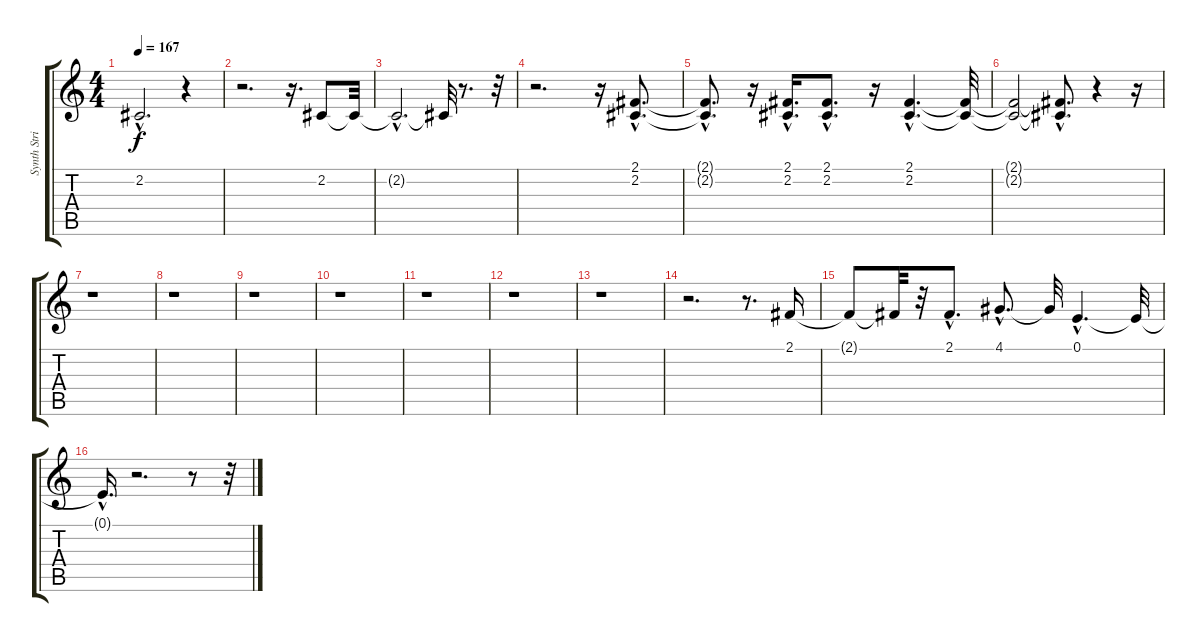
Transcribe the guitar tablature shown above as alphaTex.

\track ("Synth Strings" "Synth Stri") {instrument synthstrings2}
\staff {score tabs}
\tuning (E4 B3 G3 D3 A2 E2) {hide}
\ts (4 4)
\tempo 167
\clef g2
\ks c
2.2{hac t}.2{d dy f} r.4 |
r.2{d} r.16{d} 2.2.8 2.2{t}.32 |
2.2{hac t}.2{d} 2.2{t}.32 r.8{d} r.32 |
r.2{d} r.16 (2.1{hac} 2.2{hac}).8{d} |
(2.1{hac t} 2.2{hac t}).8{d} r.16 (2.1{hac} 2.2{hac}).16{d} (2.1{hac} 2.2{hac}).8{d} r.16 (2.1{hac} 2.2{hac}).4{d} (2.1{t} 2.2{t}).32 |
(2.1{t} 2.2{t}).2 (2.1{hac t} 2.2{hac t}).8{d} r.4 r.16 |
r.1 |
r.1 |
r.1 |
r.1 |
r.1 |
r.1 |
r.1 |
r.2{d} r.8{d} 2.1.16 |
2.1{t}.8 2.1{t}.32 r.32 2.1{hac}.8{d} 4.1{hac}.8{d} 4.1{t}.32 0.1{hac}.4{d} 0.1{t}.32 |
0.1{hac t}.16{d} r.2{d} r.8 r.32
